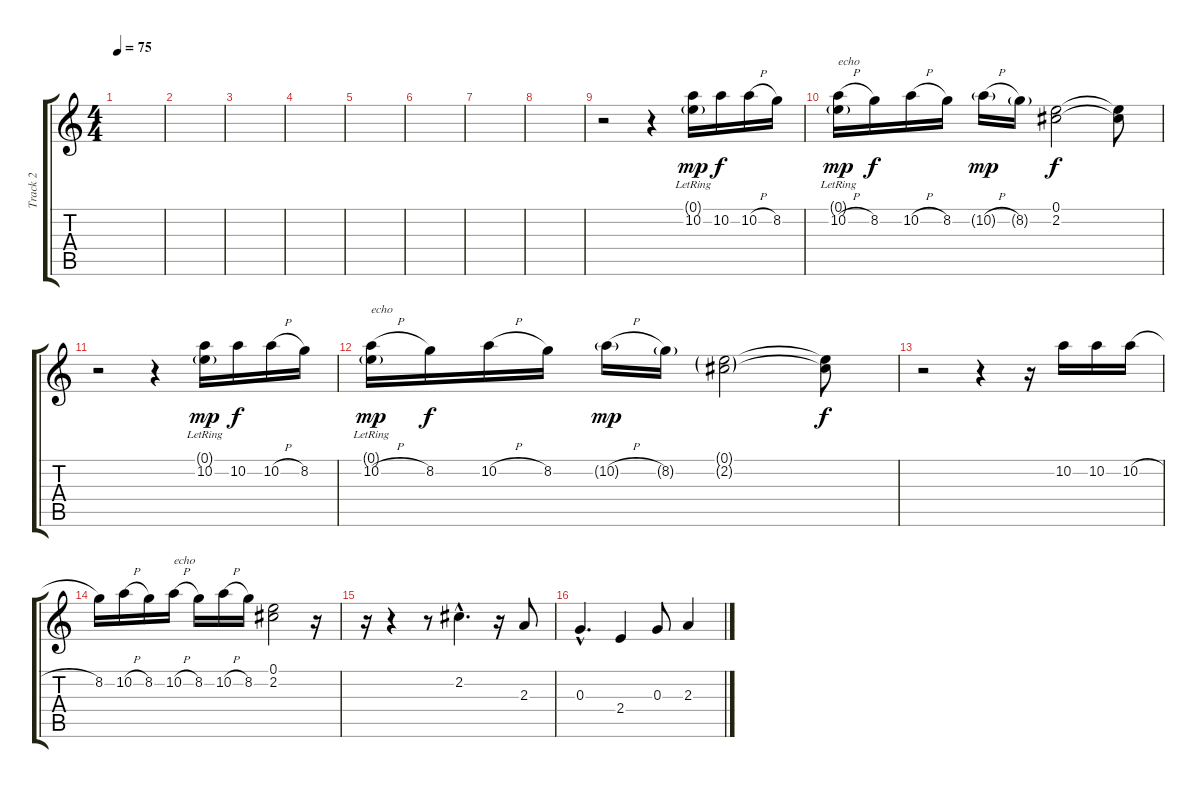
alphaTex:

\track ("Track 2" "Track 2") {instrument acousticguitarsteel}
\staff {score tabs}
\tuning (E4 B3 G3 D3 A2 E2) {hide}
\ts (4 4)
\tempo 75
\clef g2
\ks c
|
|
|
|
|
|
|
|
r.2 r.4 (0.1{g lr} 10.2).16{dy mp volume 11} 10.2.16{dy f} 10.2{h}.16 8.2.16 |
(0.1{g lr} 10.2{h}).16{txt "echo" dy mp volume 2} 8.2.16{dy f} 10.2{h}.16 8.2.16 10.2{h g}.16{dy mp} 8.2{g}.16 (0.1 2.2).2{dy f} (0.1{t} 2.2{t}).8 |
r.2 r.4 (0.1{g lr} 10.2).16{dy mp volume 11} 10.2.16{dy f} 10.2{h}.16 8.2.16 |
(0.1{g lr} 10.2{h}).16{txt "echo" dy mp volume 2} 8.2.16{dy f} 10.2{h}.16 8.2.16 10.2{h g}.16{dy mp} 8.2{g}.16 (0.1{g} 2.2{g}).2 (0.1{t} 2.2{t}).8{dy f} |
r.2 r.4 r.16 10.2.16{volume 11} 10.2.16 10.2{h}.16 |
8.2.16 10.2{h}.16 8.2.16 10.2{h}.16{txt "echo" volume 2} 8.2.16 10.2{h}.16 8.2.16 (0.1 2.2).2 r.16 |
r.16 r.4 r.8 2.2{hac}.4{d volume 11} r.16 2.3.8 |
0.3{hac}.4{d} 2.4.4 0.3.8 2.3.4
